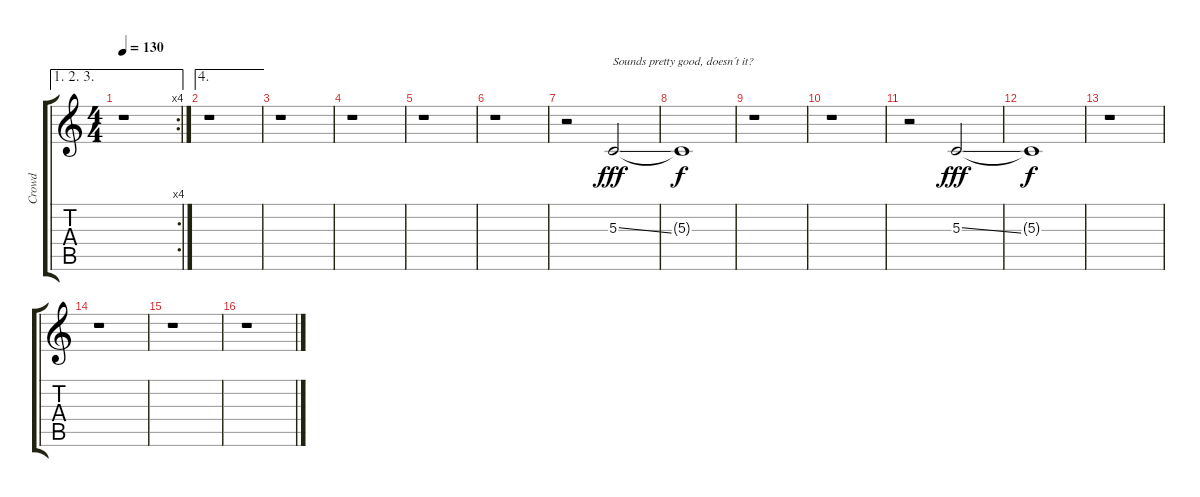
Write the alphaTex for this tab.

\track ("Crowd" "Crowd") {instrument applause}
\staff {score tabs}
\tuning (E4 B3 G3 D3 A2 E2) {hide}
\ae (1 2 3)
\rc 4
\ts (4 4)
\tempo 130
\clef g2
\ks c
r.1{dy f} |
\ae 4
r.1 |
r.1 |
r.1 |
r.1 |
r.1 |
r.2 5.3{ss}.2{txt "Sounds pretty good, doesn´t it?" dy fff volume 3} |
5.3{t}.1{dy f} |
r.1 |
r.1{volume 16} |
r.2 5.3{ss}.2{dy fff volume 3} |
5.3{t}.1{dy f} |
r.1 |
r.1 |
r.1 |
r.1
